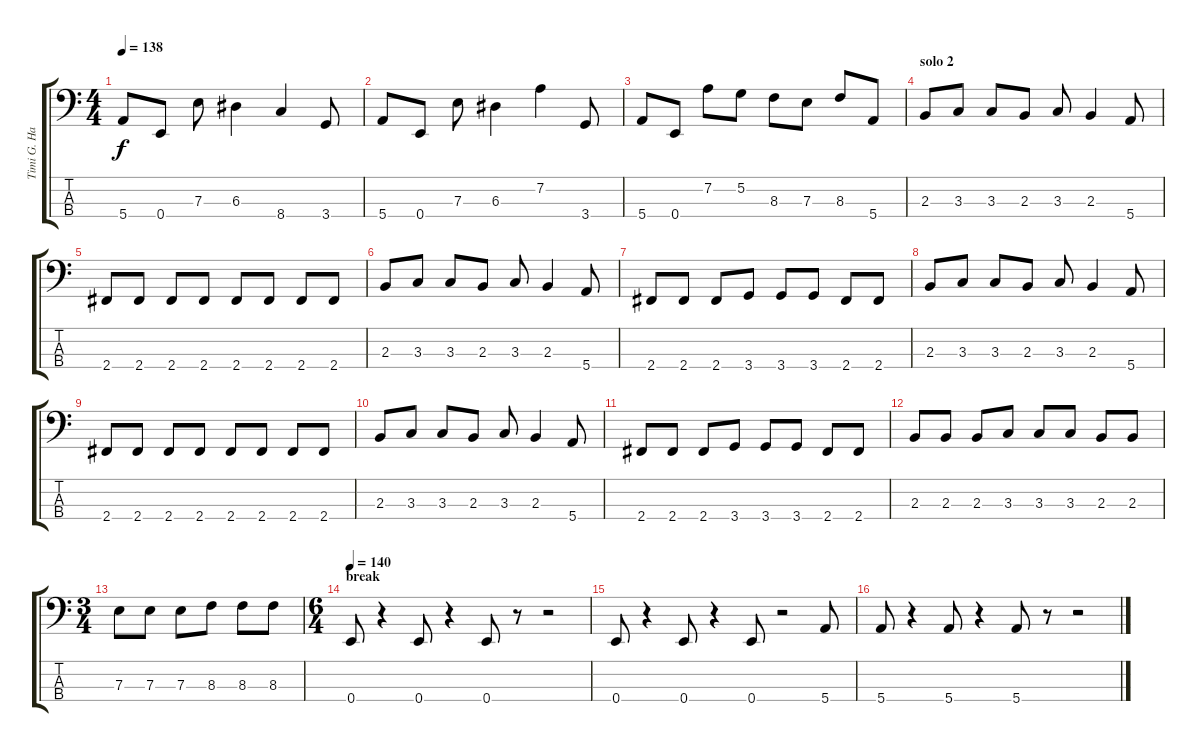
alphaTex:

\track ("Timi G. Hansen" "Timi G. Ha") {instrument electricbasspick}
\staff {score tabs}
\tuning (G2 D2 A1 E1) {hide}
\ts (4 4)
\tempo 138
\clef f4
\ks c
5.4.8{dy f} 0.4.8 7.3.8 6.3.4 8.4.4 3.4.8 |
5.4.8 0.4.8 7.3.8 6.3.4 7.2.4 3.4.8 |
5.4.8 0.4.8 7.2.8 5.2.8 8.3.8 7.3.8 8.3.8 5.4.8 |
\section ("" "solo 2")
2.3.8 3.3.8 3.3.8 2.3.8 3.3.8 2.3.4 5.4.8 |
2.4.8 2.4.8 2.4.8 2.4.8 2.4.8 2.4.8 2.4.8 2.4.8 |
2.3.8 3.3.8 3.3.8 2.3.8 3.3.8 2.3.4 5.4.8 |
2.4.8 2.4.8 2.4.8 3.4.8 3.4.8 3.4.8 2.4.8 2.4.8 |
2.3.8 3.3.8 3.3.8 2.3.8 3.3.8 2.3.4 5.4.8 |
2.4.8 2.4.8 2.4.8 2.4.8 2.4.8 2.4.8 2.4.8 2.4.8 |
2.3.8 3.3.8 3.3.8 2.3.8 3.3.8 2.3.4 5.4.8 |
2.4.8 2.4.8 2.4.8 3.4.8 3.4.8 3.4.8 2.4.8 2.4.8 |
2.3.8 2.3.8 2.3.8 3.3.8 3.3.8 3.3.8 2.3.8 2.3.8 |
\ts (3 4)
7.3.8 7.3.8 7.3.8 8.3.8 8.3.8 8.3.8 |
\ts (6 4)
\section ("" "break")
\tempo 140
0.4.8 r.4 0.4.8 r.4 0.4.8 r.8 r.2 |
0.4.8 r.4 0.4.8 r.4 0.4.8 r.2 5.4.8 |
5.4.8 r.4 5.4.8 r.4 5.4.8 r.8 r.2
